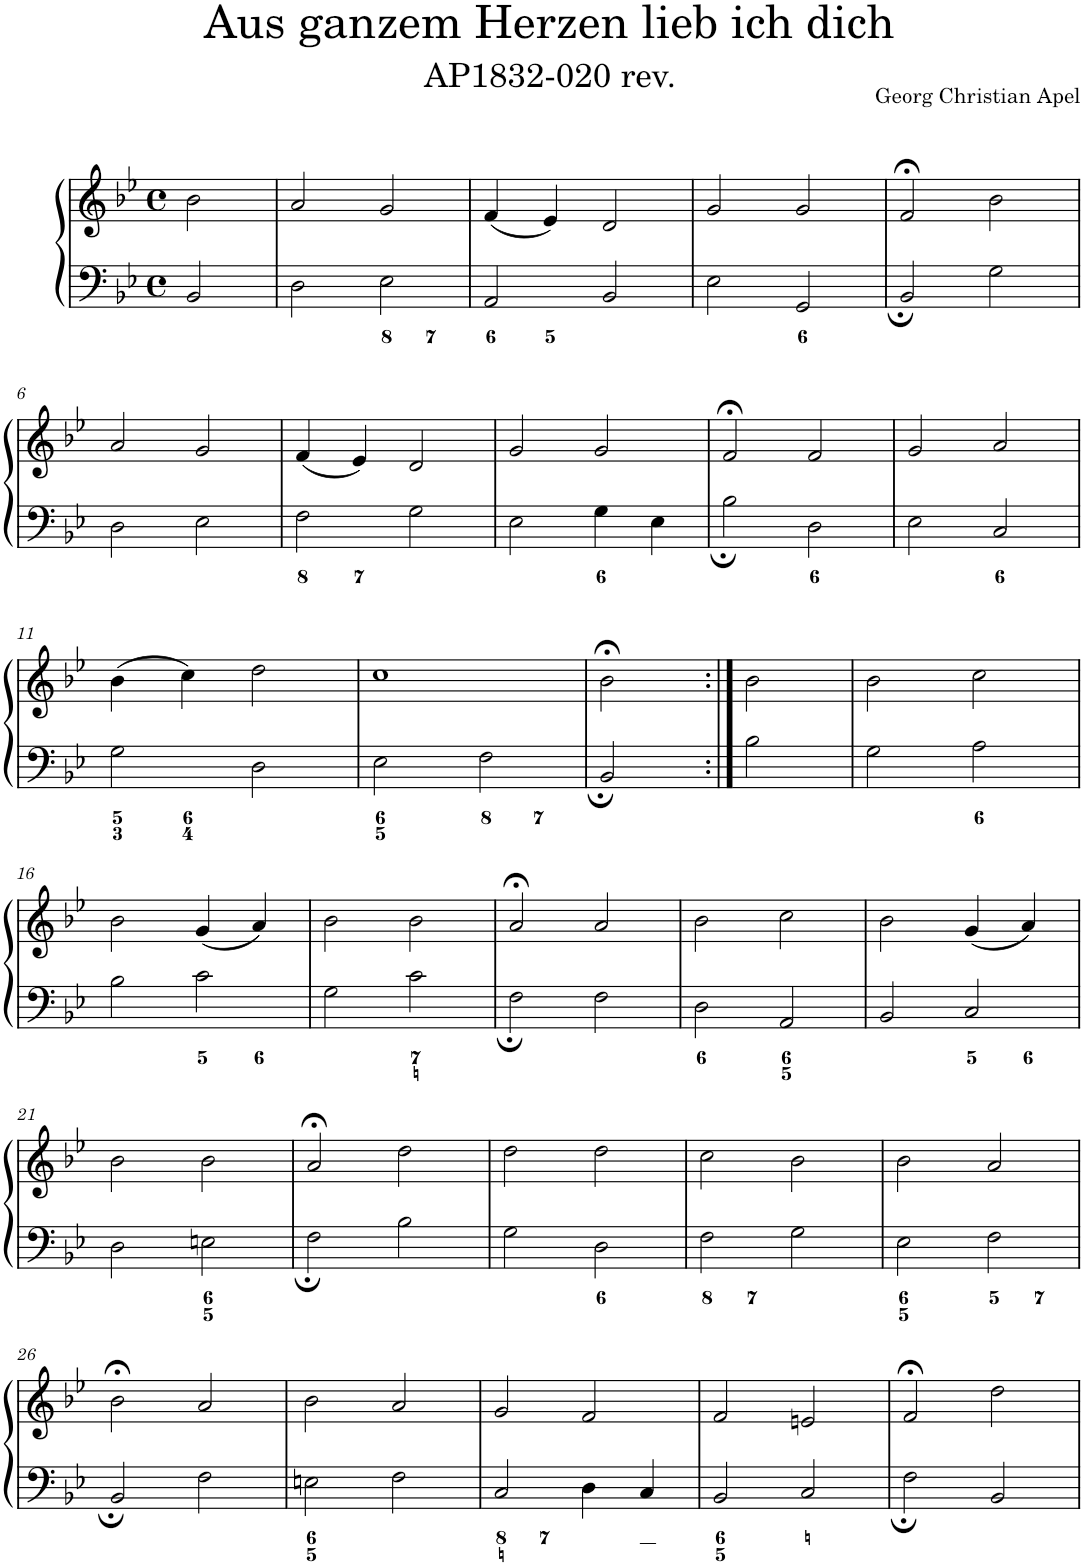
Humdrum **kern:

**kern	**kern
*part1	*part1
*staff2	*staff1
*I"Piano	*
*I'Pno.	*
*clefF4	*clefG2
*k[b-e-]	*k[b-e-]
*M4/4	*M4/4
*met(c)	*met(c)
=1	=1
2BB-/	2b-\
=2	=2
2D\	2a/
2E-\	2g/
=3	=3
2AA/	(4f/
.	4e-/)
2BB-/	2d/
=4	=4
2E-\	2g/
2GG/	2g/
=5	=5
2BB-/	2f;</
2G\	2b-\
!!LO:LB:g=z
=6	=6
2D\	2a/
2E-\	2g/
=7	=7
2F\	(4f/
.	4e-/)
2G\	2d/
=8	=8
2E-\	2g/
4G\	2g/
4E-\	.
=9	=9
2B-\	2f;</
2D\	2f/
=10	=10
2E-\	2g/
2C/	2a/
!!LO:LB:g=z
=11	=11
2G\	(4b-\
.	4cc\)
2D\	2dd\
=12	=12
2E-\	1cc
2F\	.
=13	=13
2BB-/	2b-;<\
=14:|!	=14:|!
2B-\	2b-\
=15	=15
2G\	2b-\
2A\	2cc\
!!LO:LB:g=z
=16	=16
2B-\	2b-\
2c\	(4g/
.	4a/)
=17	=17
2G\	2b-\
2c\	2b-\
=18	=18
2F\	2a;</
2F\	2a/
=19	=19
2D\	2b-\
2AA/	2cc\
=20	=20
2BB-/	2b-\
2C/	(4g/
.	4a/)
!!LO:LB:g=z
=21	=21
2D\	2b-\
2En\	2b-\
=22	=22
2F\	2a;</
2B-\	2dd\
=23	=23
2G\	2dd\
2D\	2dd\
=24	=24
2F\	2cc\
2G\	2b-\
=25	=25
2E-\	2b-\
2F\	2a/
!!LO:LB:g=z
=26	=26
2BB-/	2b-;<\
2F\	2a/
=27	=27
2En\	2b-\
2F\	2a/
=28	=28
2C/	2g/
4D\	2f/
4C/	.
=29	=29
2BB-/	2f/
2C/	2en/
=30	=30
2F\	2f;</
2BB-/	2dd\
=	=
*-	*-
